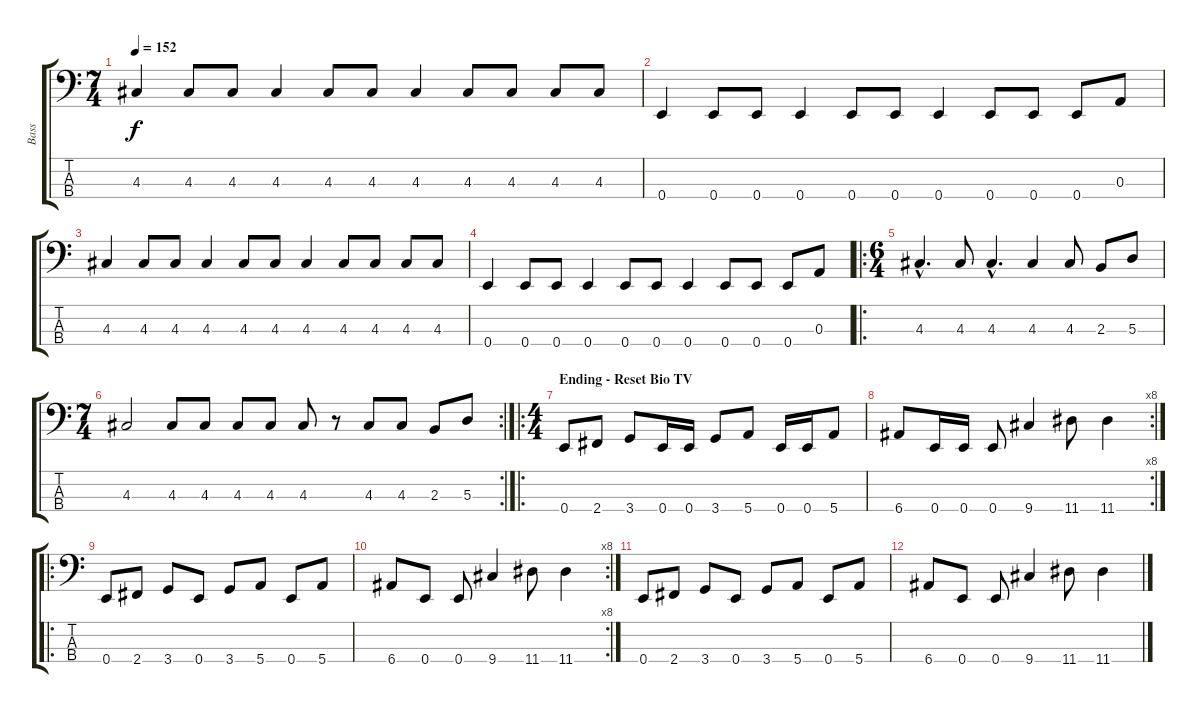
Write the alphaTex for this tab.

\track ("Bass" "Bass") {instrument electricbasspick}
\staff {score tabs}
\tuning (G2 D2 A1 E1) {hide}
\ts (7 4)
\tempo 152
\clef f4
\ks c
4.3.4{dy f} 4.3.8 4.3.8 4.3.4 4.3.8 4.3.8 4.3.4 4.3.8 4.3.8 4.3.8 4.3.8 |
0.4.4 0.4.8 0.4.8 0.4.4 0.4.8 0.4.8 0.4.4 0.4.8 0.4.8 0.4.8 0.3.8 |
4.3.4 4.3.8 4.3.8 4.3.4 4.3.8 4.3.8 4.3.4 4.3.8 4.3.8 4.3.8 4.3.8 |
0.4.4 0.4.8 0.4.8 0.4.4 0.4.8 0.4.8 0.4.4 0.4.8 0.4.8 0.4.8 0.3.8 |
\ro
\ts (6 4)
4.3{hac}.4{d} 4.3.8 4.3{hac}.4{d} 4.3.4 4.3.8 2.3.8 5.3.8 |
\rc 2
\ts (7 4)
4.3.2 4.3.8 4.3.8 4.3.8 4.3.8 4.3.8 r.8 4.3.8 4.3.8 2.3.8 5.3.8 |
\ro
\ts (4 4)
\section ("" "Ending - Reset Bio TV")
0.4.8 2.4.8 3.4.8 0.4.16 0.4.16 3.4.8 5.4.8 0.4.16 0.4.16 5.4.8 |
\rc 8
6.4.8 0.4.16 0.4.16 0.4.8 9.4.4 11.4.8 11.4.4 |
\ro
0.4.8 2.4.8 3.4.8 0.4.8 3.4.8 5.4.8 0.4.8 5.4.8 |
\rc 8
6.4.8 0.4.8 0.4.8 9.4.4 11.4.8 11.4.4 |
0.4.8 2.4.8 3.4.8 0.4.8 3.4.8 5.4.8 0.4.8 5.4.8 |
6.4.8 0.4.8 0.4.8 9.4.4 11.4.8 11.4.4
